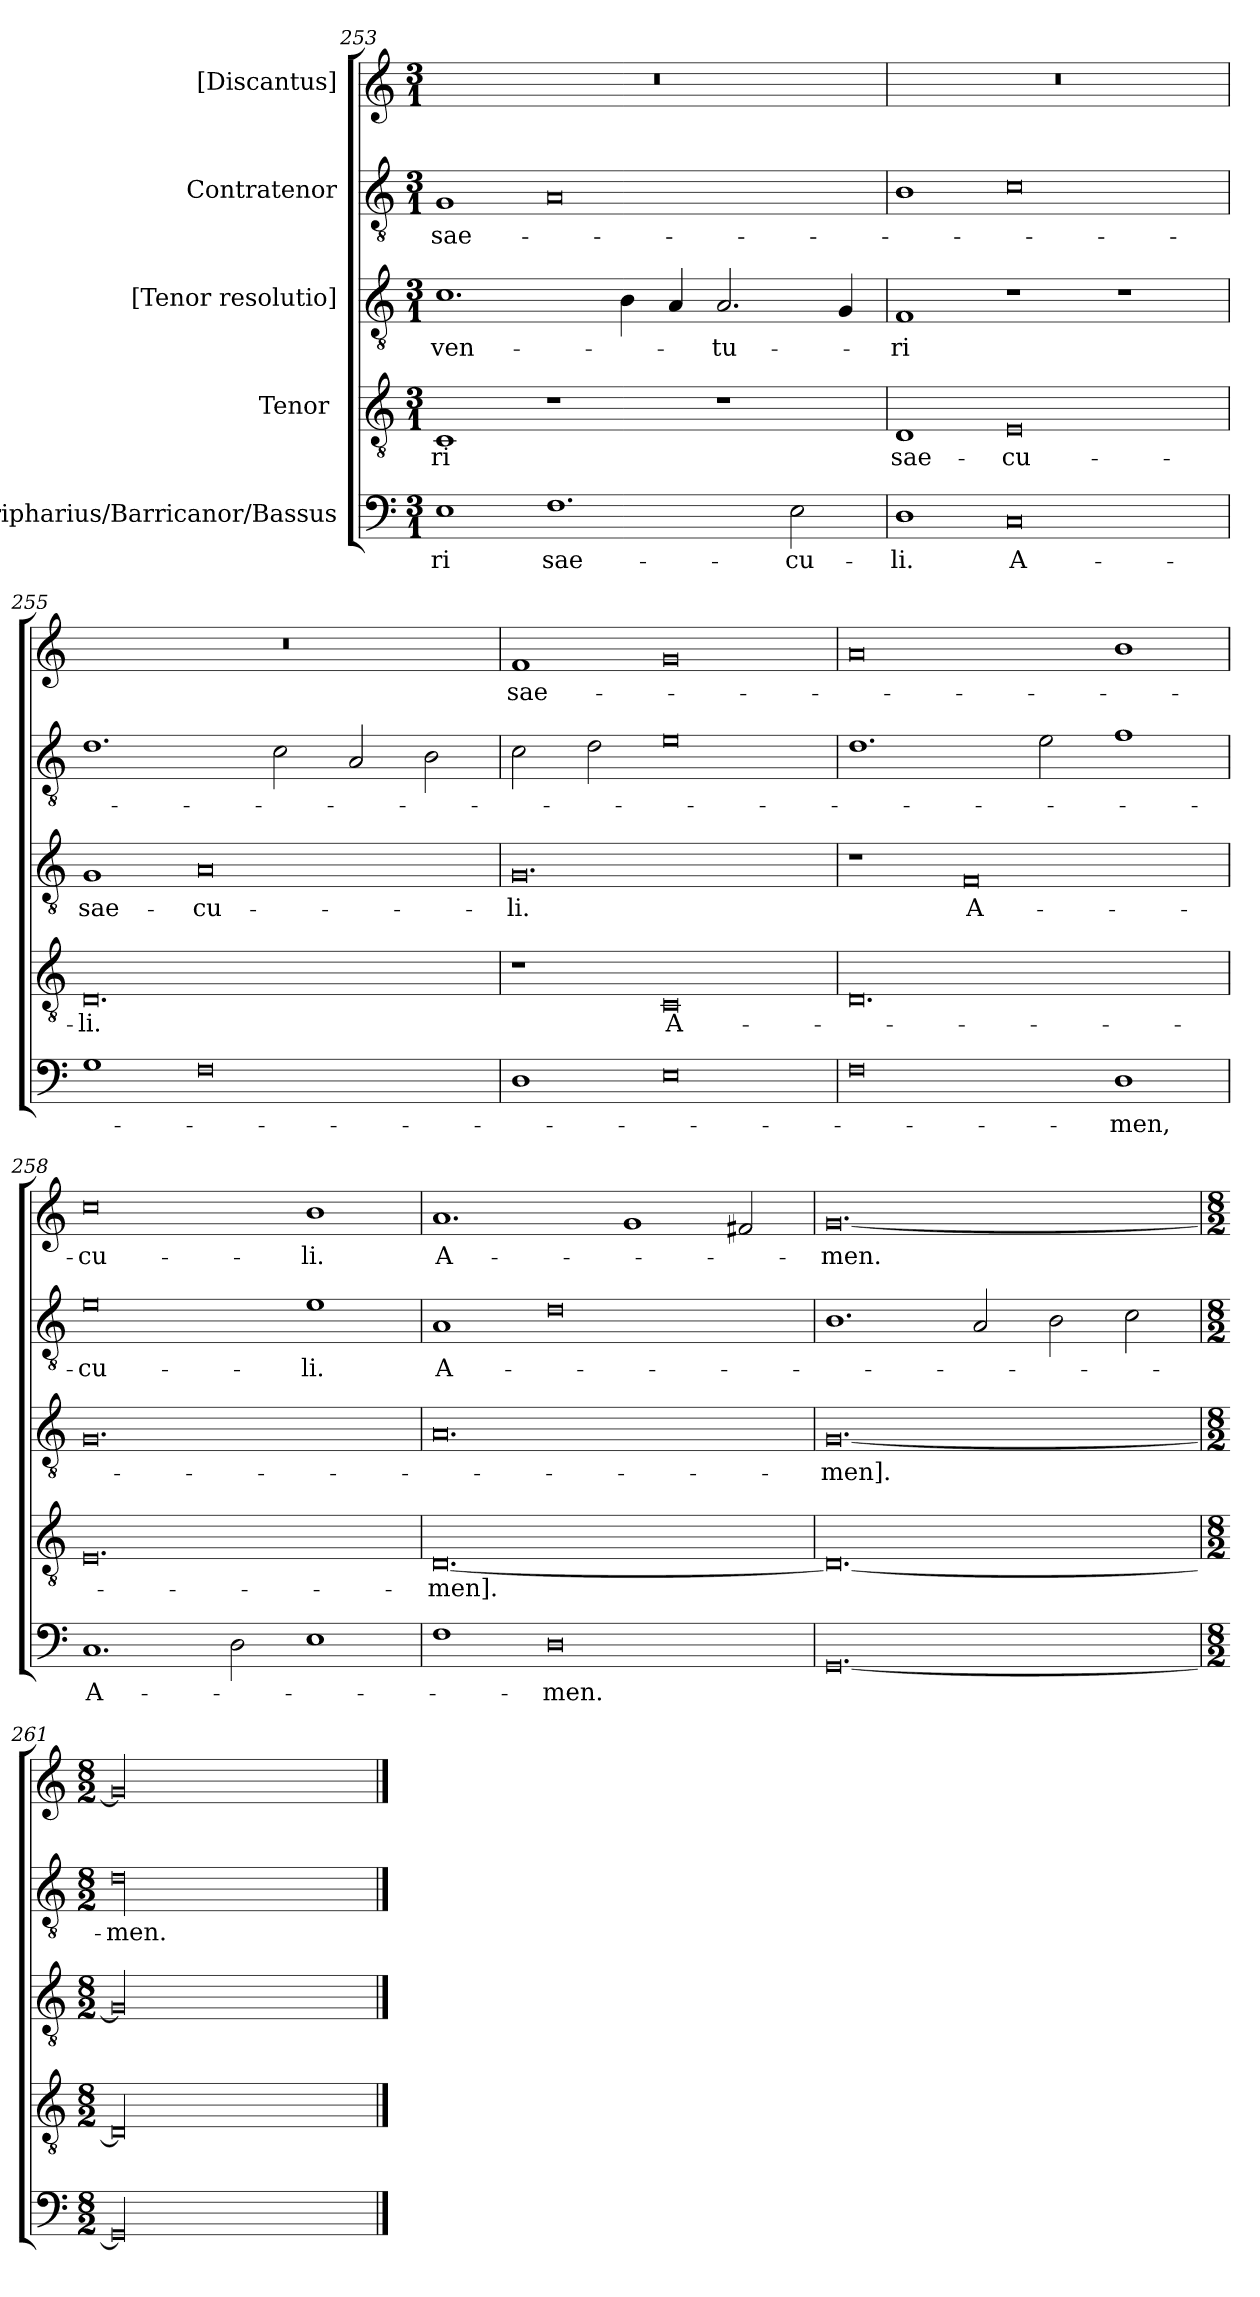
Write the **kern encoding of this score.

**kern	**text	**kern	**text	**kern	**text	**kern	**text	**kern	**text
*part5	*part5	*part4	*part4	*part3	*part3	*part2	*part2	*part1	*part1
*staff5	*staff5	*staff4	*staff4	*staff3	*staff3	*staff2	*staff2	*staff1	*staff1
*I"Barripharius/Barricanor/Bassus	*	*I"Tenor [2]	*	*I"[Tenor resolutio]	*	*I"Contratenor	*	*I"[Discantus]	*
*clefF4	*	*clefGv2	*	*clefGv2	*	*clefGv2	*	*clefG2	*
*k[]	*	*k[]	*	*k[]	*	*k[]	*	*k[]	*
*M3/1	*	*M3/1	*	*M3/1	*	*M3/1	*	*M3/1	*
=253	=253	=253	=253	=253	=253	=253	=253	=253	=253
1E\	-ri	1C/	-ri	1.c\	ven-	1G/	sae-	0.r	.
1.F\	sae-	1r	.	.	.	0A/	.	.	.
.	.	.	.	4B\	.	.	.	.	.
.	.	.	.	4A/	.	.	.	.	.
.	.	1r	.	2.A/	-tu-	.	.	.	.
2E\	-cu-	.	.	.	.	.	.	.	.
.	.	.	.	4G/	.	.	.	.	.
=254	=254	=254	=254	=254	=254	=254	=254	=254	=254
1D\	-li.	1D/	sae-	1F/	-ri	1B\	.	0.r	.
0C/	A-	0E/	-cu-	1r	.	0c\	.	.	.
.	.	.	.	1r	.	.	.	.	.
=255	=255	=255	=255	=255	=255	=255	=255	=255	=255
1G\	.	0.D/	-li.	1G/	sae-	1.d\	.	0.r	.
0F\	.	.	.	0A/	-cu-	.	.	.	.
.	.	.	.	.	.	2c\	.	.	.
.	.	.	.	.	.	2A/	.	.	.
.	.	.	.	.	.	2B\	.	.	.
=256	=256	=256	=256	=256	=256	=256	=256	=256	=256
1D\	.	1r	.	0.G/	-li.	2c\	.	1f/	sae-
.	.	.	.	.	.	2d\	.	.	.
0E\	.	0C/	A-	.	.	0e\	.	0g/	.
=257	=257	=257	=257	=257	=257	=257	=257	=257	=257
0F\	.	0.D/	.	1r	.	1.d\	.	0a/	.
.	.	.	.	0F/	A-	.	.	.	.
.	.	.	.	.	.	2e\	.	.	.
1D\	-men,	.	.	.	.	1f\	.	1b\	.
=258	=258	=258	=258	=258	=258	=258	=258	=258	=258
1.C/	A-	0.E/	.	0.G/	.	0e\	-cu-	0cc\	-cu-
2D\	.	.	.	.	.	.	.	.	.
1E\	.	.	.	.	.	1e\	-li.	1b\	-li.
=259	=259	=259	=259	=259	=259	=259	=259	=259	=259
1F\	.	[0.D/	-men].	0.A/	.	1A/	A-	1.a/	A-
0D\	-men.	.	.	.	.	0d\	.	.	.
.	.	.	.	.	.	.	.	1g/	.
.	.	.	.	.	.	.	.	2f#X/	.
=260	=260	=260	=260	=260	=260	=260	=260	=260	=260
[0.GG/	.	0.D/_	.	[0.G/	-men].	1.B\	.	[0.g/	-men.
.	.	.	.	.	.	2A/	.	.	.
.	.	.	.	.	.	2B\	.	.	.
.	.	.	.	.	.	2c\	.	.	.
=261	=261	=261	=261	=261	=261	=261	=261	=261	=261
*M8/2	*	*M8/2	*	*M8/2	*	*M8/2	*	*M8/2	*
00GG/]	.	00D/]	.	00G/]	.	00d\	-men.	00g/]	.
==	==	==	==	==	==	==	==	==	==
*-	*-	*-	*-	*-	*-	*-	*-	*-	*-
